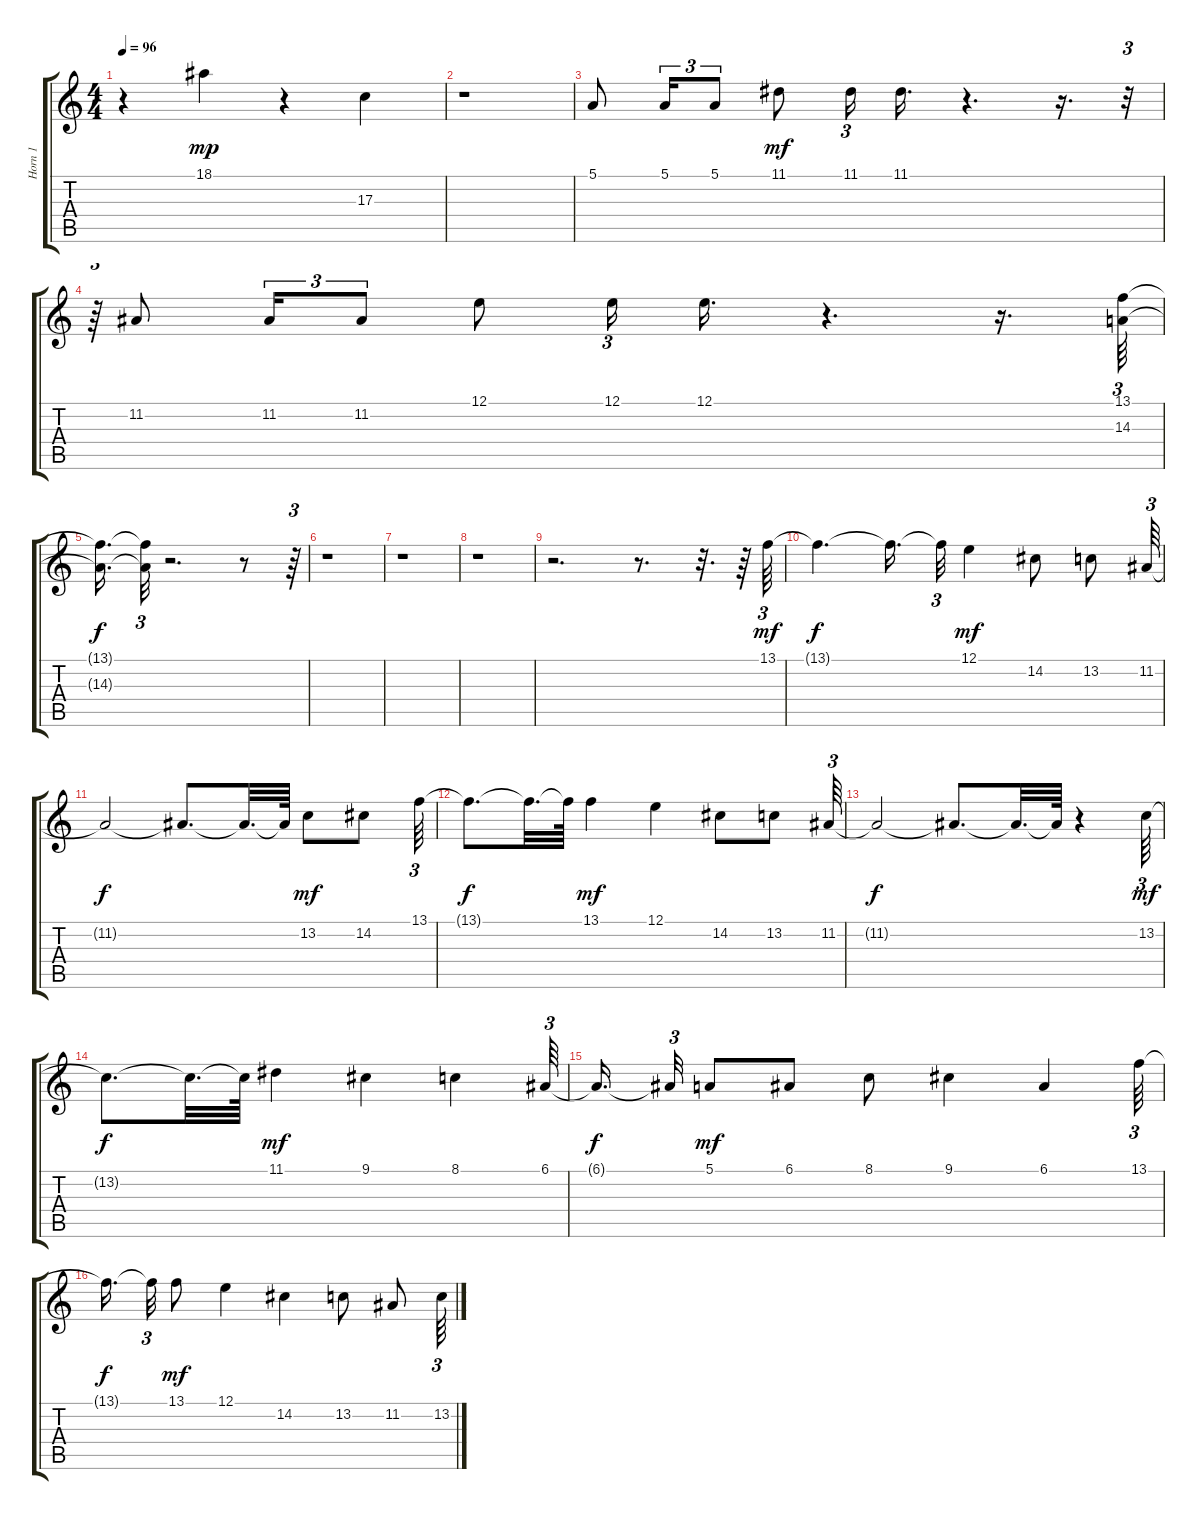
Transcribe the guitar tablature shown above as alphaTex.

\track ("Horn 1" "Horn 1") {instrument frenchhorn}
\staff {score tabs}
\tuning (E4 B3 G3 D3 A2 E2) {hide}
\ts (4 4)
\tempo 96
\clef g2
\ks c
r.4{dy mp} 18.1.4 r.4 17.3.4 |
r.1 |
5.1.8 5.1.16{tu (3 2)} 5.1.8{tu (3 2)} 11.1.8{dy mf} 11.1.16{tu (3 2)} 11.1.16{d} r.4{d} r.16{d} r.32{tu (3 2)} |
r.64{tu (3 2)} 11.2.8 11.2.16{tu (3 2)} 11.2.8{tu (3 2)} 12.1.8 12.1.16{tu (3 2)} 12.1.16{d} r.4{d} r.16{d} (13.1 14.3).64{tu (3 2)} |
(13.1{t} 14.3{t}).16{d dy f} (13.1{t} 14.3{t}).32{tu (3 2)} r.2{d} r.8 r.64{tu (3 2)} |
r.1 |
r.1 |
r.1 |
r.2{d} r.8{d} r.32{d} r.64 13.1.64{tu (3 2) dy mf} |
13.1{t}.4{d dy f} 13.1{t}.16{d} 13.1{t}.32{tu (3 2)} 12.1.4{dy mf} 14.2.8 13.2.8 11.2.64{tu (3 2)} |
11.2{t}.2{dy f} 11.2{t}.8{d} 11.2{t}.32{d} 11.2{t}.64 13.2.8{dy mf} 14.2.8 13.1.64{tu (3 2)} |
13.1{t}.8{d dy f} 13.1{t}.32{d} 13.1{t}.64 13.1.4{dy mf} 12.1.4 14.2.8 13.2.8 11.2.64{tu (3 2)} |
11.2{t}.2{dy f} 11.2{t}.8{d} 11.2{t}.32{d} 11.2{t}.64 r.4 13.2.64{tu (3 2) dy mf} |
13.2{t}.8{d dy f} 13.2{t}.32{d} 13.2{t}.64 11.1.4{dy mf} 9.1.4 8.1.4 6.1.64{tu (3 2)} |
6.1{t}.16{d dy f beam splitsecondary} 6.1{t}.32{tu (3 2)} 5.1.8{dy mf} 6.1.8 8.1.8 9.1.4 6.1.4 13.1.64{tu (3 2)} |
13.1{t}.16{d dy f beam splitsecondary} 13.1{t}.32{tu (3 2)} 13.1.8{dy mf} 12.1.4 14.2.4 13.2.8 11.2.8 13.2.64{tu (3 2)}
